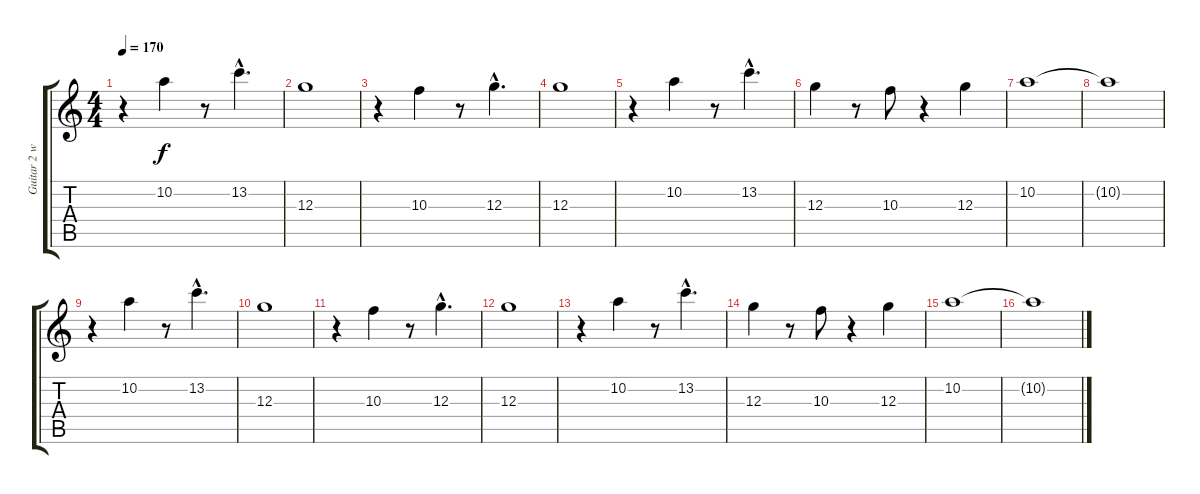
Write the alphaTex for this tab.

\track ("Guitar 2 w/Distortion" "Guitar 2 w") {instrument distortionguitar}
\staff {score tabs}
\tuning (E4 B3 G3 D3 A2 E2) {hide}
\ts (4 4)
\tempo 170
\clef g2
\ks c
r.4{dy f} 10.2.4 r.8 13.2{hac}.4{d} |
12.3.1 |
r.4 10.3.4 r.8 12.3{hac}.4{d} |
12.3.1 |
r.4 10.2.4 r.8 13.2{hac}.4{d} |
12.3.4 r.8 10.3.8 r.4 12.3.4 |
10.2.1 |
10.2{t}.1 |
r.4 10.2.4 r.8 13.2{hac}.4{d} |
12.3.1 |
r.4 10.3.4 r.8 12.3{hac}.4{d} |
12.3.1 |
r.4 10.2.4 r.8 13.2{hac}.4{d} |
12.3.4 r.8 10.3.8 r.4 12.3.4 |
10.2.1 |
10.2{t}.1{volume 8}
